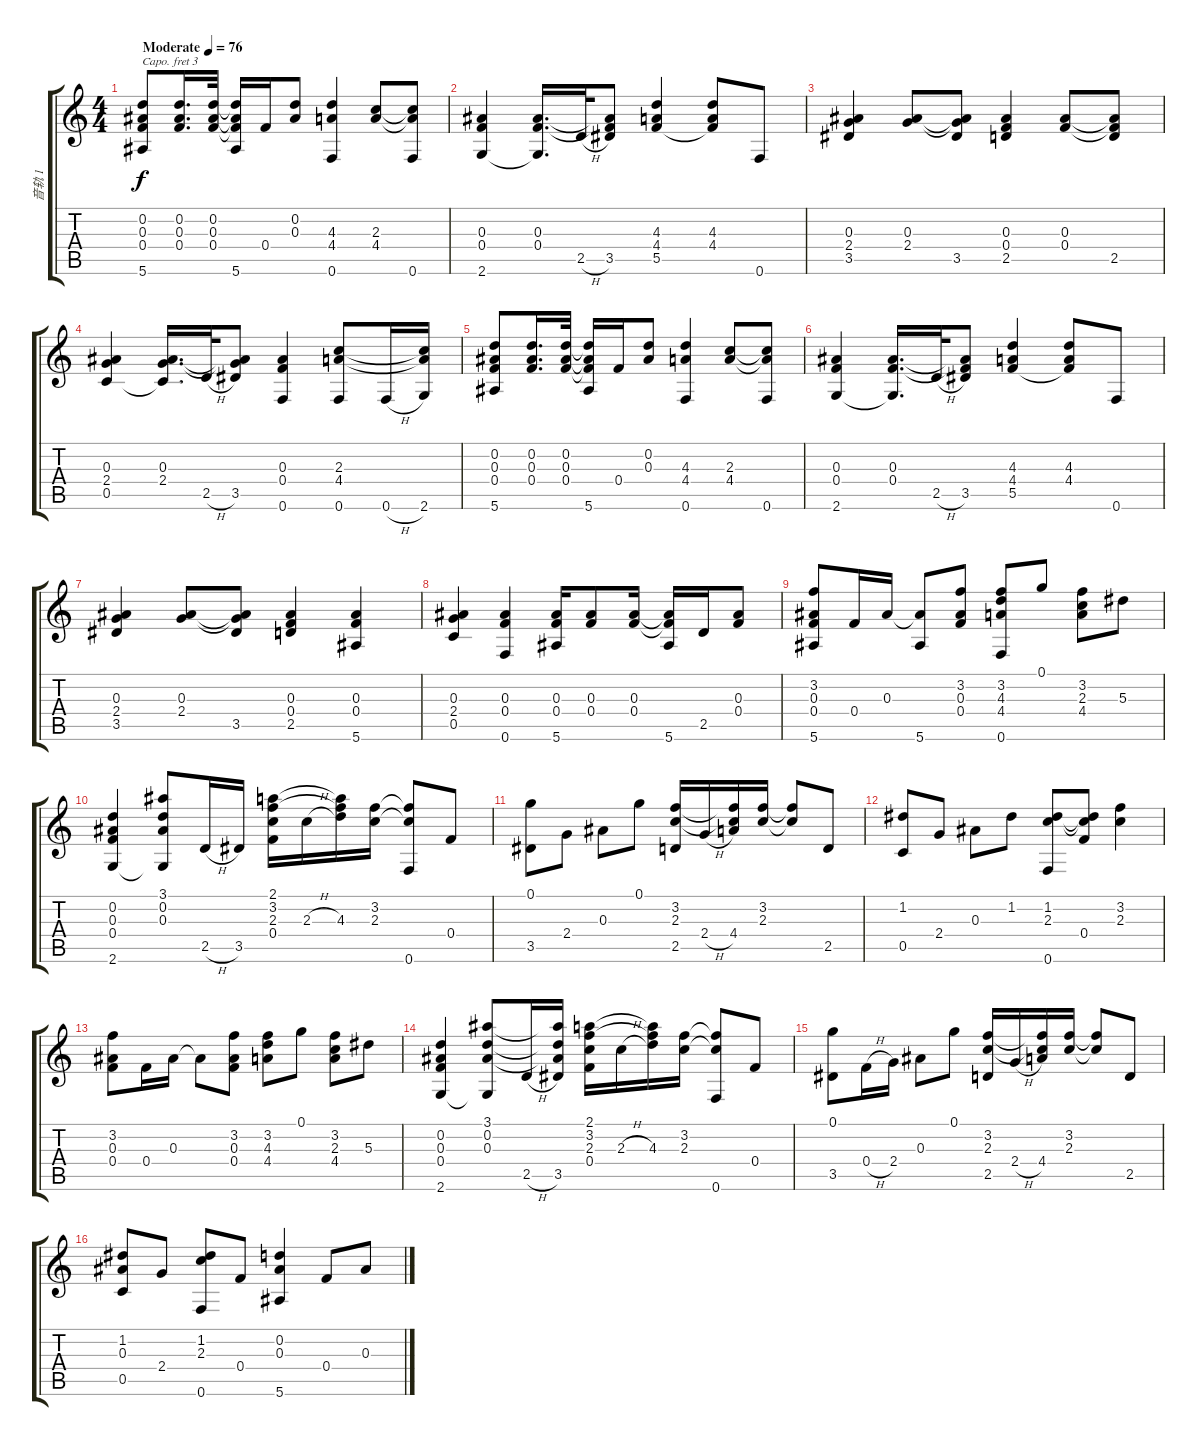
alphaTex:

\track ("音轨 1" "音轨 1") {instrument acousticguitarnylon}
\staff {score tabs}
\capo 3
\tuning (E4 B3 G3 D3 A2 D2) {hide}
\ts (4 4)
\tempo (76 "Moderate")
\clef g2
\ks c
(0.2 0.3 0.4 5.6).8{dy f instrument acousticguitarnylon} (0.2 0.3 0.4).16{d} (0.2 0.3 0.4).32 (0.2{t} 0.3{t} 0.4{t} 5.6).16 0.4.16 (0.2 0.3).8 (4.3 4.4 0.6).4 (2.3 4.4).8 (2.3{t} 4.4{t} 0.6).8 |
(0.3 0.4 2.6).4 (0.3 0.4 2.6{t}).16{d} 2.5{h}.32 (0.3{t} 0.4{t} 3.5).8 (4.3 4.4 5.5).4 (4.3 4.4 5.5{t}).8 0.6.8 |
(0.3 2.4 3.5).4 (0.3 2.4).8 (0.3{t} 2.4{t} 3.5).8 (0.3 0.4 2.5).4 (0.3 0.4).8 (0.3{t} 0.4{t} 2.5).8 |
(0.3 2.4 0.5).4 (0.3 2.4 0.5{t}).16{d} 2.5{h}.32 (0.3{t} 2.4{t} 3.5).8 (0.3 0.4 0.6).4 (2.3 4.4 0.6).8 0.6{h}.16 (2.3{t} 4.4{t} 2.6).16 |
(0.2 0.3 0.4 5.6).8 (0.2 0.3 0.4).16{d} (0.2 0.3 0.4).32 (0.2{t} 0.3{t} 0.4{t} 5.6).16 0.4.16 (0.2 0.3).8 (4.3 4.4 0.6).4 (2.3 4.4).8 (2.3{t} 4.4{t} 0.6).8 |
(0.3 0.4 2.6).4 (0.3 0.4 2.6{t}).16{d} 2.5{h}.32 (0.3{t} 0.4{t} 3.5).8 (4.3 4.4 5.5).4 (4.3 4.4 5.5{t}).8 0.6.8 |
(0.3 2.4 3.5).4 (0.3 2.4).8 (0.3{t} 2.4{t} 3.5).8 (0.3 0.4 2.5).4 (0.3 0.4 5.6).4 |
(0.3 2.4 0.5).4 (0.3 0.4 0.6).4 (0.3 0.4 5.6).16 (0.3 0.4).8 (0.3 0.4).16 (0.3{t} 0.4{t} 5.6).16 2.5.16 (0.3 0.4).8 |
(3.2 0.3 0.4 5.6).8 0.4.16 0.3.16 (0.3{t} 5.6).8 (3.2 0.3 0.4).8 (3.2 4.3 4.4 0.6).8 0.1.8 (3.2 2.3 4.4).8 5.3.8 |
(0.2 0.3 0.4 2.6).4 (3.1 0.2 0.3 2.6{t}).8 2.5{h}.16 3.5.16 (2.1 3.2 2.3 0.4).16 2.3{h}.16 (2.1{t} 3.2{t} 4.3).16 (3.2 2.3).16 (3.2{t} 2.3{t} 0.6).8 0.4.8 |
(0.1 3.5).8 2.4.8 0.3.8 0.1.8 (3.2 2.3 2.5).16 2.4{h}.16 (3.2{t} 2.3{t} 4.4).16 (3.2 2.3).16 (3.2{t} 2.3{t}).8 2.5.8 |
(1.2 0.5).8 2.4.8 0.3.8 1.2.8 (1.2 2.3 0.6).8 (1.2{t} 2.3{t} 0.4).8 (3.2 2.3).4 |
(3.2 0.3 0.4).8 0.4.16 0.3.16 0.3{t}.8 (3.2 0.3 0.4).8 (3.2 4.3 4.4).8 0.1.8 (3.2 2.3 4.4).8 5.3.8 |
(0.2 0.3 0.4 2.6).4 (3.1 0.2 0.3 2.6{t}).8 2.5{h}.16 (3.1{t} 0.2{t} 0.3{t} 3.5).16 (2.1 3.2 2.3 0.4).16 2.3{h}.16 (2.1{t} 3.2{t} 4.3).16 (3.2 2.3).16 (3.2{t} 2.3{t} 0.6).8 0.4.8 |
(0.1 3.5).8 0.4{h}.16 2.4.16 0.3.8 0.1.8 (3.2 2.3 2.5).16 2.4{h}.16 (3.2{t} 2.3{t} 4.4).16 (3.2 2.3).16 (3.2{t} 2.3{t}).8 2.5.8 |
(1.2 0.3 0.5).8 2.4.8 (1.2 2.3 0.6).8 0.4.8 (0.2 0.3 5.6).4 0.4.8 0.3.8
